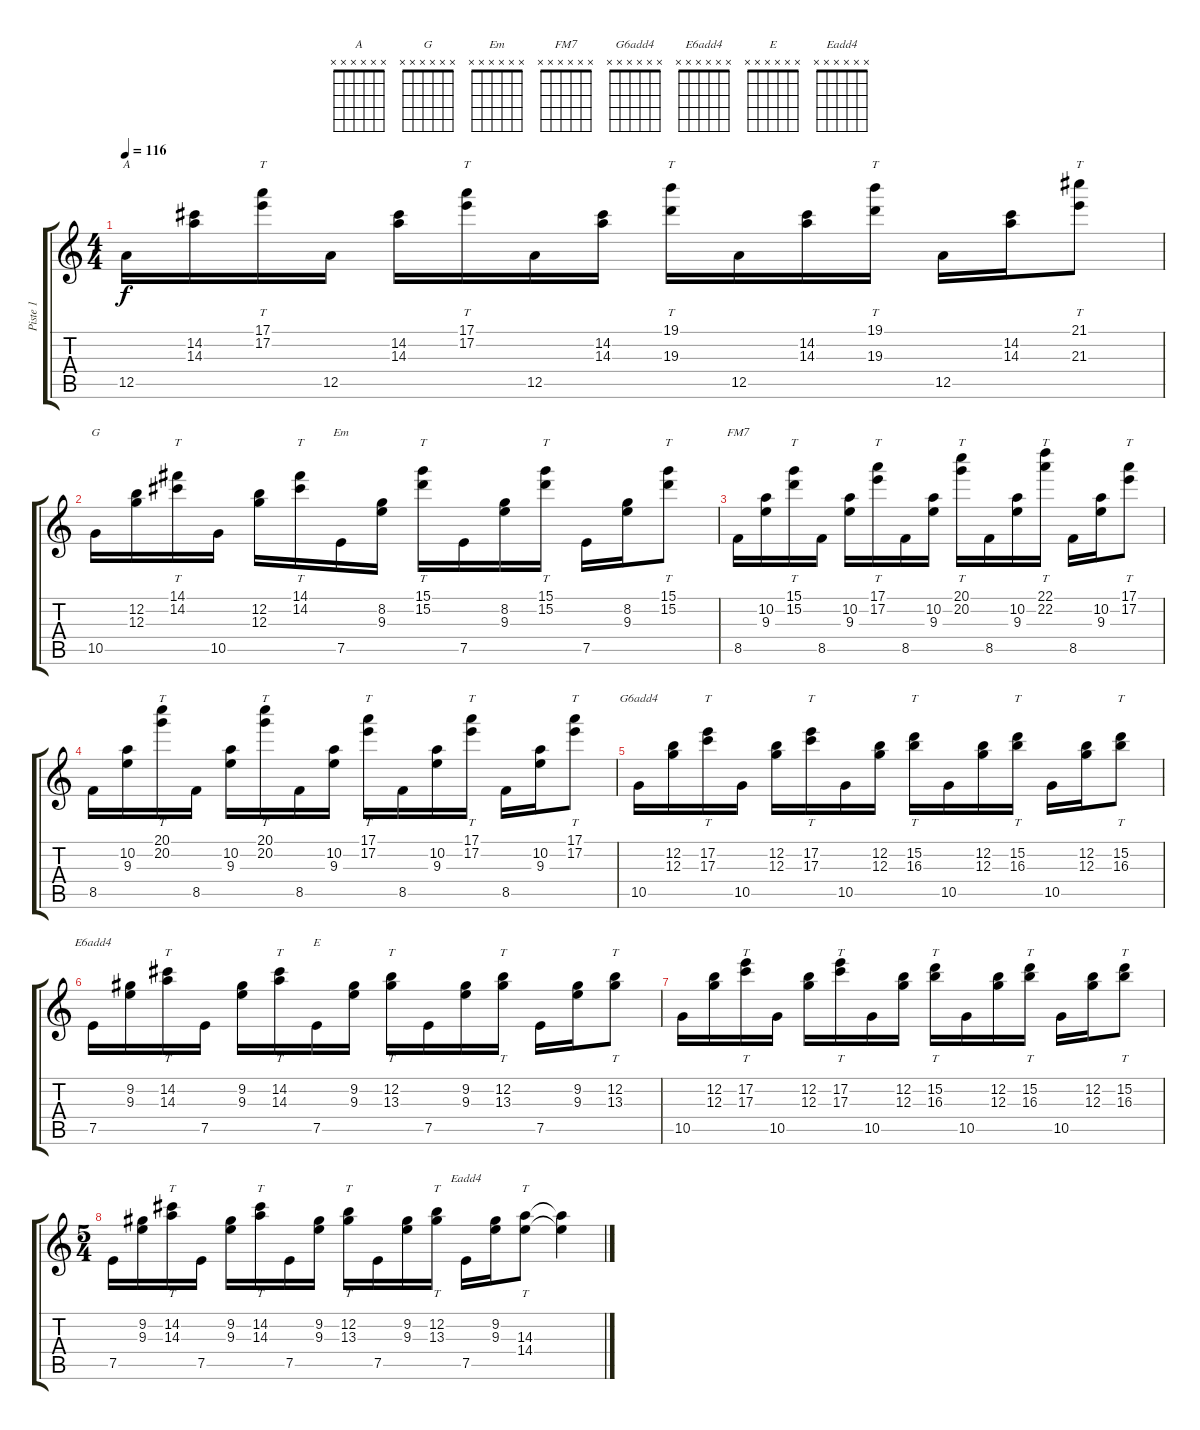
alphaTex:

\track ("Piste 1" "Piste 1") {instrument electricguitarjazz}
\staff {score tabs}
\tuning (E4 B3 G3 D3 A2 E2) {hide}
\chord ("A" x x x x x x)
\chord ("G" x x x x x x)
\chord ("Em" x x x x x x)
\chord ("FM7" x x x x x x)
\chord ("G6add4" x x x x x x)
\chord ("E6add4" x x x x x x)
\chord ("E" x x x x x x)
\chord ("Eadd4" x x x x x x)
\ts (4 4)
\tempo 116
\clef g2
\ks c
12.5.16{ch "A" dy f} (14.2 14.3).16 (17.1 17.2).16{tt} 12.5.16 (14.2 14.3).16 (17.1 17.2).16{tt} 12.5.16 (14.2 14.3).16 (19.1 19.3).16{tt} 12.5.16 (14.2 14.3).16 (19.1 19.3).16{tt} 12.5.16 (14.2 14.3).16 (21.1 21.3).8{tt} |
10.5.16{ch "G"} (12.2 12.3).16 (14.1 14.2).16{tt} 10.5.16 (12.2 12.3).16 (14.1 14.2).16{tt} 7.5.16{ch "Em"} (8.2 9.3).16 (15.1 15.2).16{tt} 7.5.16 (8.2 9.3).16 (15.1 15.2).16{tt} 7.5.16 (8.2 9.3).16 (15.1 15.2).8{tt} |
8.5.16{ch "FM7"} (10.2 9.3).16 (15.1 15.2).16{tt} 8.5.16 (10.2 9.3).16 (17.1 17.2).16{tt} 8.5.16 (10.2 9.3).16 (20.1 20.2).16{tt} 8.5.16 (10.2 9.3).16 (22.1 22.2).16{tt} 8.5.16 (10.2 9.3).16 (17.1 17.2).8{tt} |
8.5.16 (10.2 9.3).16 (20.1 20.2).16{tt} 8.5.16 (10.2 9.3).16 (20.1 20.2).16{tt} 8.5.16 (10.2 9.3).16 (17.1 17.2).16{tt} 8.5.16 (10.2 9.3).16 (17.1 17.2).16{tt} 8.5.16 (10.2 9.3).16 (17.1 17.2).8{tt} |
10.5.16{ch "G6add4"} (12.2 12.3).16 (17.2 17.3).16{tt} 10.5.16 (12.2 12.3).16 (17.2 17.3).16{tt} 10.5.16 (12.2 12.3).16 (15.2 16.3).16{tt} 10.5.16 (12.2 12.3).16 (15.2 16.3).16{tt} 10.5.16 (12.2 12.3).16 (15.2 16.3).8{tt} |
7.5.16{ch "E6add4"} (9.2 9.3).16 (14.2 14.3).16{tt} 7.5.16 (9.2 9.3).16 (14.2 14.3).16{tt} 7.5.16{ch "E"} (9.2 9.3).16 (12.2 13.3).16{tt} 7.5.16 (9.2 9.3).16 (12.2 13.3).16{tt} 7.5.16 (9.2 9.3).16 (12.2 13.3).8{tt} |
10.5.16 (12.2 12.3).16 (17.2 17.3).16{tt} 10.5.16 (12.2 12.3).16 (17.2 17.3).16{tt} 10.5.16 (12.2 12.3).16 (15.2 16.3).16{tt} 10.5.16 (12.2 12.3).16 (15.2 16.3).16{tt} 10.5.16 (12.2 12.3).16 (15.2 16.3).8{tt} |
\ts (5 4)
7.5.16 (9.2 9.3).16 (14.2 14.3).16{tt} 7.5.16 (9.2 9.3).16 (14.2 14.3).16{tt} 7.5.16 (9.2 9.3).16 (12.2 13.3).16{tt} 7.5.16 (9.2 9.3).16 (12.2 13.3).16{tt} 7.5.16{ch "Eadd4"} (9.2 9.3).16 (14.3 14.4).8{tt} (14.3{t} 14.4{t}).4
